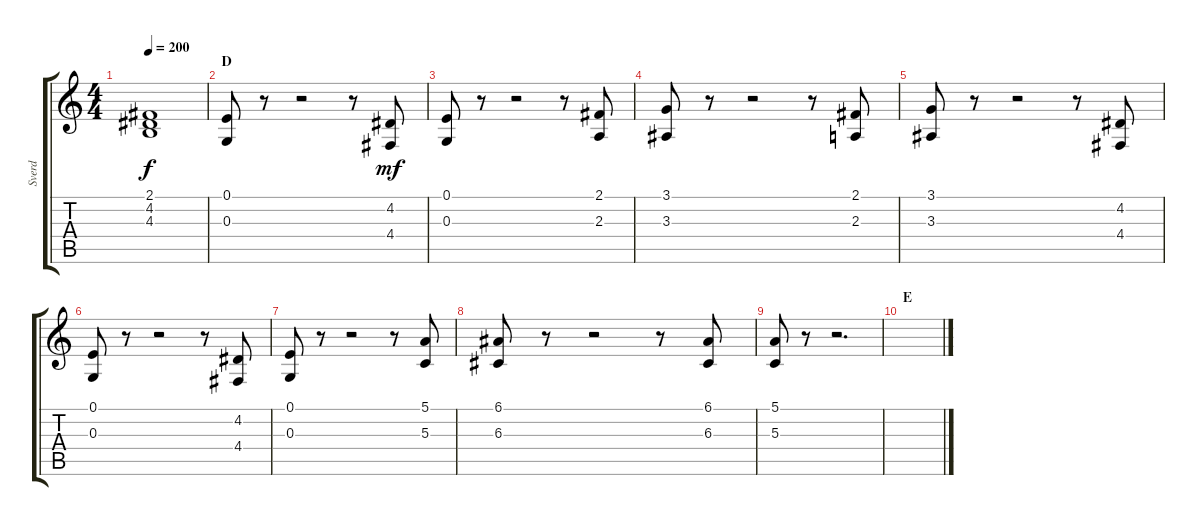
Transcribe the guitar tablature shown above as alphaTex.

\track ("Sverd" "Sverd") {instrument stringensemble1}
\staff {score tabs}
\tuning (E4 B3 G3 D3 A2 E2) {hide}
\ts (4 4)
\tempo 200
\clef g2
\ks c
(2.1 4.2 4.3).1{dy f volume 10} |
\section ("" "D")
(0.1 0.3).8 r.8 r.2 r.8 (4.2 4.4).8{dy mf} |
(0.1 0.3).8 r.8 r.2 r.8 (2.1 2.3).8 |
(3.1 3.3).8 r.8 r.2 r.8 (2.1 2.3).8 |
(3.1 3.3).8 r.8 r.2 r.8 (4.2 4.4).8 |
(0.1 0.3).8 r.8 r.2 r.8 (4.2 4.4).8 |
(0.1 0.3).8 r.8 r.2 r.8 (5.1 5.3).8 |
(6.1 6.3).8 r.8 r.2 r.8 (6.1 6.3).8 |
(5.1 5.3).8 r.8 r.2{d} |
\section ("" "E")
